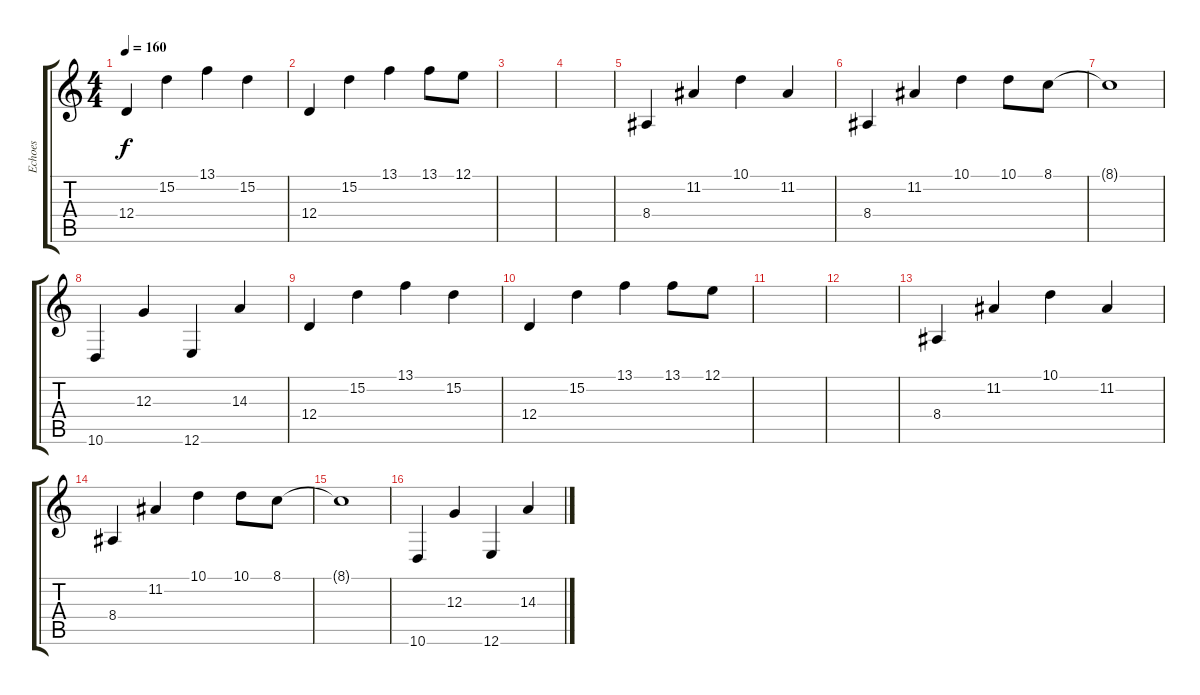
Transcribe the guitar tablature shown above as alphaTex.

\track ("Echoes" "Echoes") {instrument fx7echoes}
\staff {score tabs}
\tuning (E4 B3 G3 D3 A2 E2) {hide}
\ts (4 4)
\tempo 160
\clef g2
\ks c
12.4.4{dy f} 15.2.4 13.1.4 15.2.4 |
12.4.4 15.2.4 13.1.4 13.1.8 12.1.8 |
|
|
8.4.4 11.2.4 10.1.4 11.2.4 |
8.4.4 11.2.4 10.1.4 10.1.8 8.1.8 |
8.1{t}.1 |
10.6.4 12.3.4 12.6.4 14.3.4 |
12.4.4 15.2.4 13.1.4 15.2.4 |
12.4.4 15.2.4 13.1.4 13.1.8 12.1.8 |
|
|
8.4.4 11.2.4 10.1.4 11.2.4 |
8.4.4 11.2.4 10.1.4 10.1.8 8.1.8 |
8.1{t}.1 |
10.6.4 12.3.4 12.6.4 14.3.4
